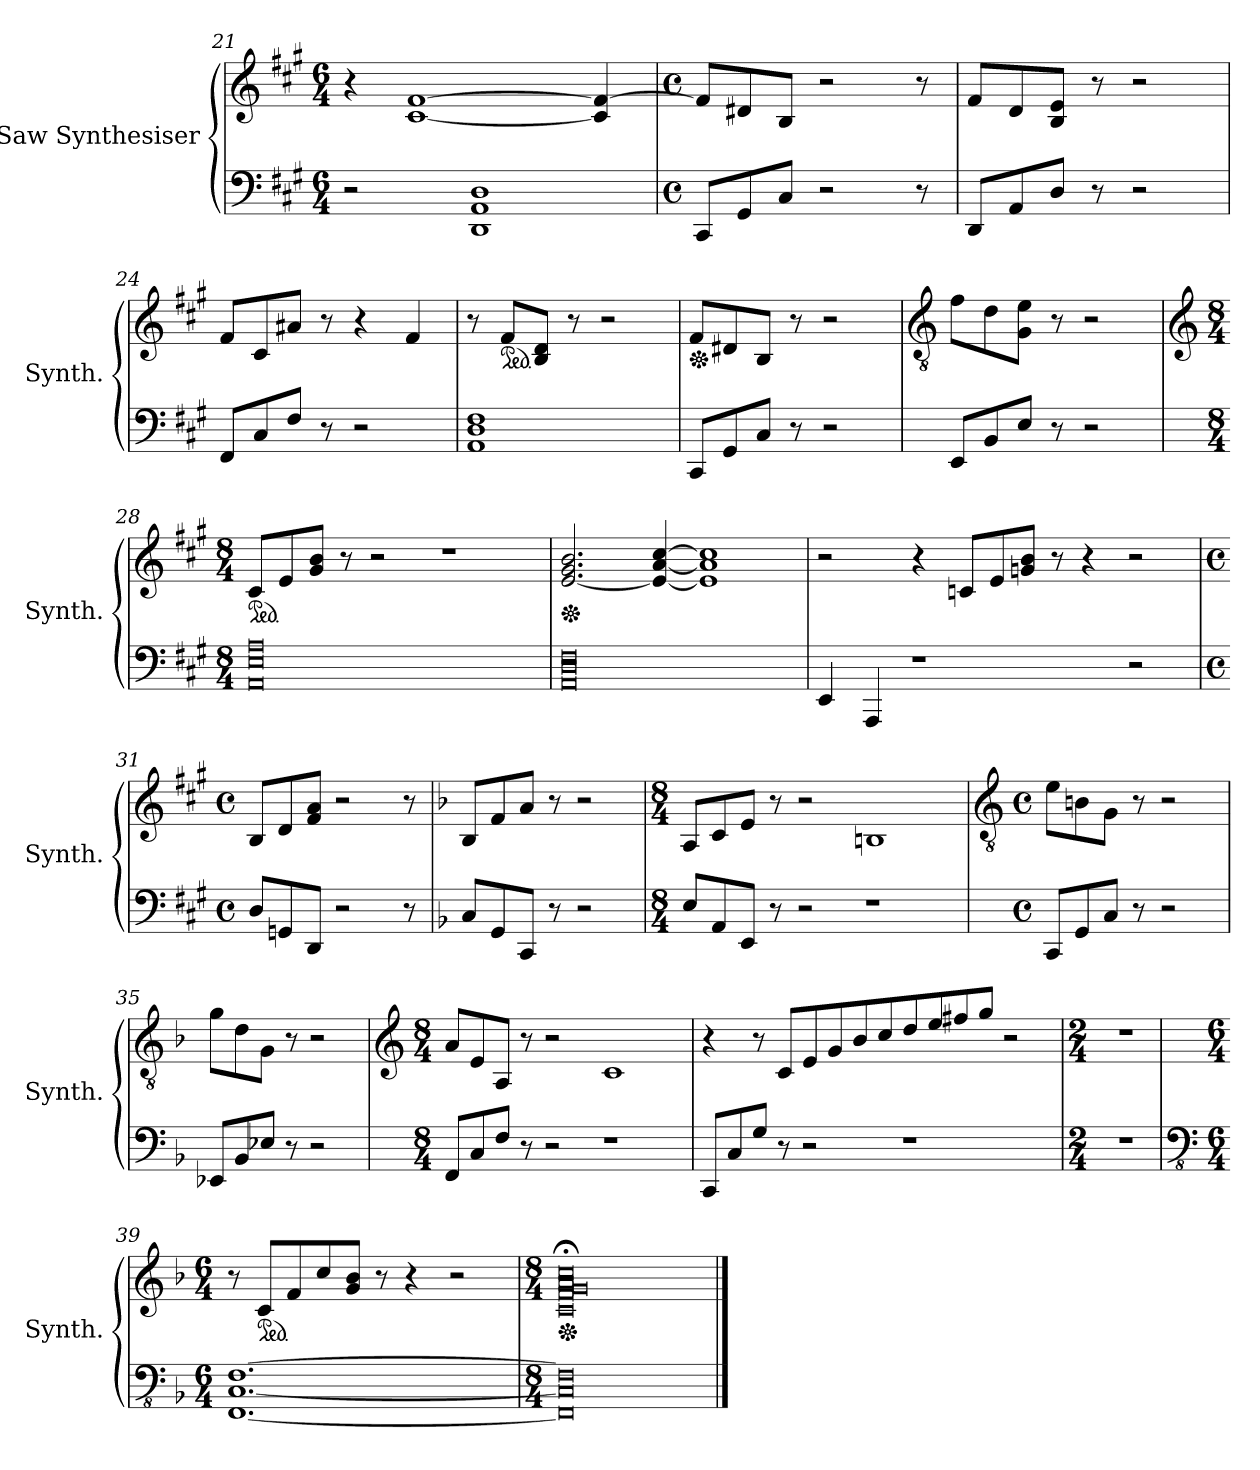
**kern	**kern
*part1	*part1
*staff2	*staff1
*I"Saw Synthesiser	*
*I'Synth.	*
*clefF4	*clefG2
*k[f#c#g#]	*k[f#c#g#]
*M6/4	*M6/4
=21	=21
2r	4r
.	[1c#i [1f#i
1DDj 1AAj 1Dj	.
.	4c#i/] 4f#i/_
=22	=22
*M4/4	*M4/4
*met(c)	*met(c)
8CC#Z/L	8f#i/L]
8GG#Z/	8d#XZ/
8C#Z/J	8Bi/J
2r	2r
8r	8r
!!LO:LB:g=z
=23	=23
8DDj/L	8f#j/L
8AAj/	8dj/
8Dj/J	8Bj/ 8ej/J
8r	8r
2r	2r
=24	=24
8FF#j/L	8f#j/L
8C#j/	8c#j/
8F#j/J	8a#Xi/J
8r	8r
2r	4r
.	4f#j/
=25	=25
1AAj 1Dj 1F#i	8r
*	*ped
.	8f#i/L
.	8Bi/ 8dj/J
.	8r
.	2r
=26	=26
*	*Xped
8CC#Z/L	8f#i/L
8GG#Z/	8d#XZ/
8C#Z/J	8Bi/J
8r	8r
2r	2r
=27	=27
*	*clefGv2
8EEj/L	8f#j\L
8BBj/	8di\
8Ej/J	8G#i\ 8ej\J
8r	8r
2r	2r
=28	=28
*	*clefG2
*M8/4	*M8/4
*	*ped
0AAj 0Ej 0Aj	8c#i/L
.	8ej/
.	8g#i/ 8bj/J
.	8r
.	2r
.	1r
!!LO:PB:g=z
=29	=29
*	*Xped
0AAj 0Dj 0F#i	[2.ej/ 2.g#i/ 2.bj/
.	4ej/_ [4aj/ [4cc#i/
.	1ej] 1aj] 1cc#i]
=30	=30
4EEj/	2r
4AAAj/	.
1r	4r
.	8cnV/L
.	8ej/
.	8gnV/ 8bj/J
.	8r
.	4r
2r	2r
=31	=31
*M4/4	*M4/4
*met(c)	*met(c)
8Dj/L	8Bi/L
8GGnj/	8dj/
8DDj/J	8f#i/ 8aj/J
2r	2r
8r	8r
=32	=32
*k[b-]	*k[b-]
8CV/L	8B-V/L
8GGV/	8fV/
8CCV/J	8aj/J
8r	8r
2r	2r
=33	=33
*M8/4	*M8/4
8Ej/L	8Aj/L
8AAj/	8cV/
8EEj/J	8ej/J
8r	8r
2r	2r
1r	1Bnj
!!LO:LB:g=z
=34	=34
*	*clefGv2
*M4/4	*M4/4
*met(c)	*met(c)
8CCV/L	8ej\L
8GGV/	8Bnj\
8CV/J	8GV\J
8r	8r
2r	2r
=35	=35
8EE-XV/L	8gj\L
8BB-V/	8dj\
8E-XV/J	8Gj\J
8r	8r
2r	2r
=36	=36
*	*clefG2
*M8/4	*M8/4
8FFV/L	8aj/L
8CV/	8ej/
8FV/J	8Aj/J
8r	8r
2r	2r
1r	1cV
=37	=37
8CCV/L	4r
8CV/	.
8GV/J	8r
8r	8cV/L
2r	8ej/
.	8gV/
.	8b-j/
.	8ccV/
1r	8ddV/
.	8eej/
.	8ff#XZ/
.	8ggV/J
.	2r
=38	=38
*M2/4	*M2/4
2r	2r
!!LO:LB:g=z
=39	=39
*clefFv4	*
*M6/4	*M6/4
[1.FFFV [1.CCV [1.FFV	8r
*	*ped
.	8cV/L
.	8fV/
.	8ccV/
.	8gV/ 8b-V/J
.	8r
.	4r
.	2r
=40	=40
*M8/4	*M8/4
*	*Xped
0FFFV] 0CCV] 0FFV]	0cV;< 0fV;< 0gV;< 0aj;< 0ccV;<
==	==
*-	*-
